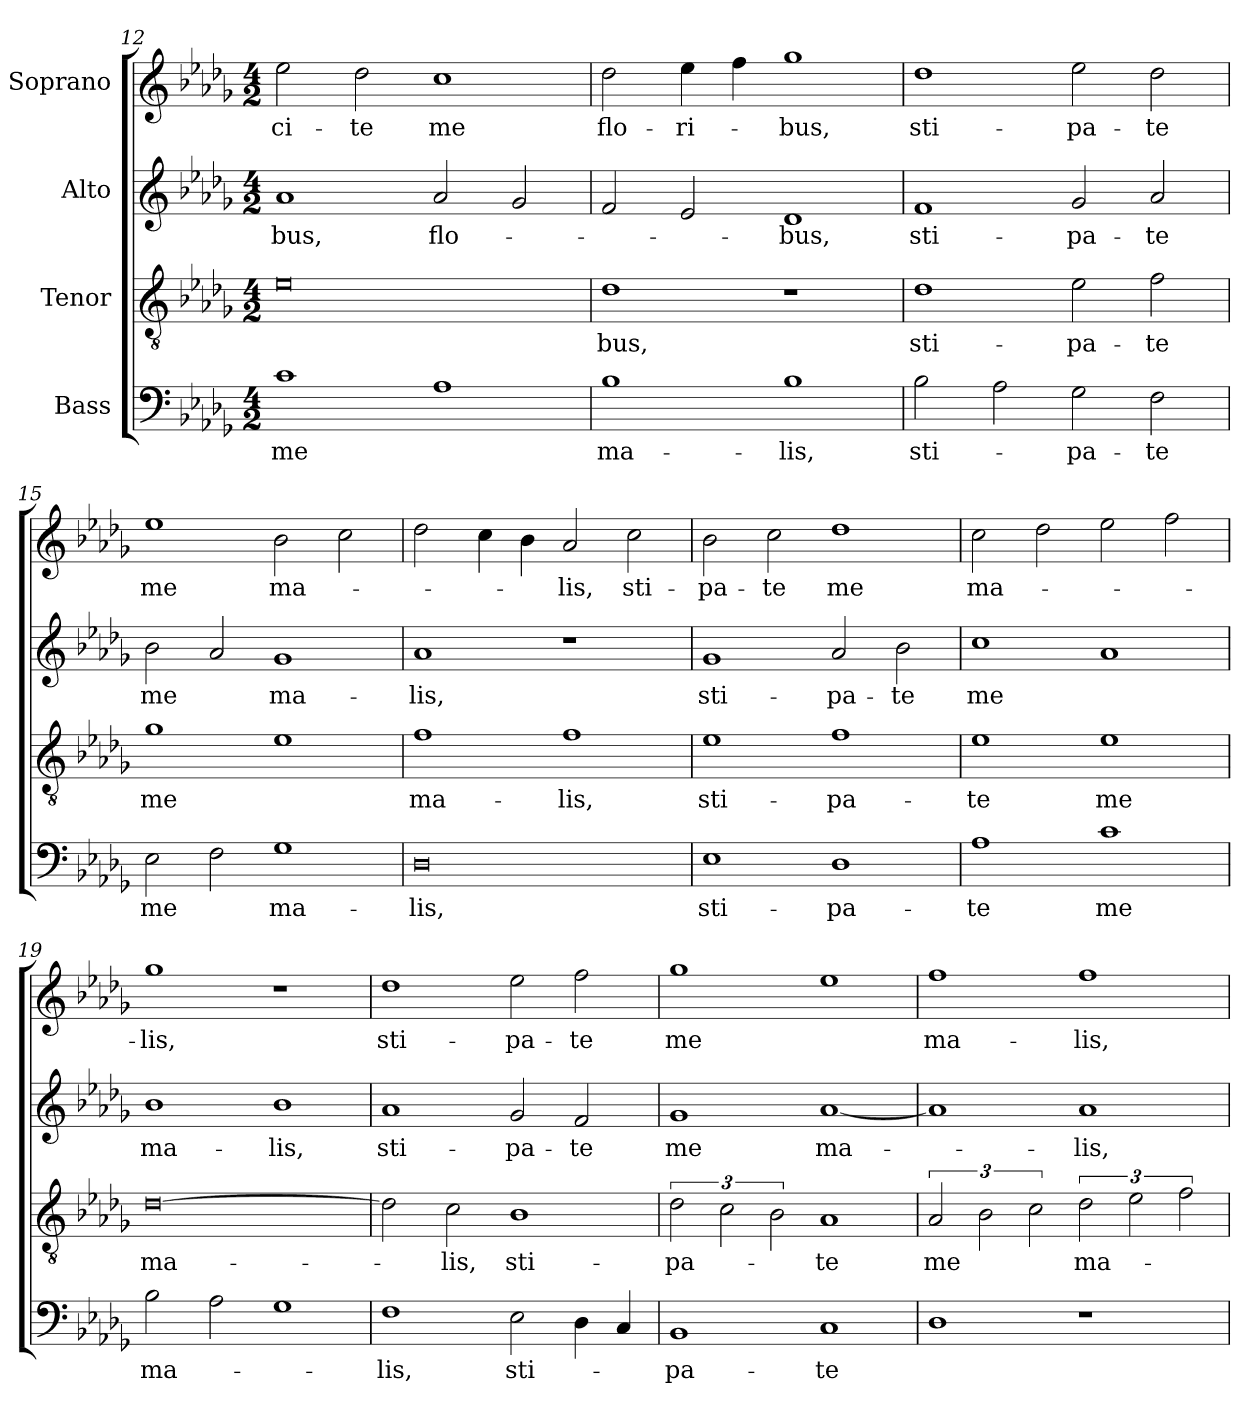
**kern	**text	**kern	**text	**kern	**text	**kern	**text
*part4	*part4	*part3	*part3	*part2	*part2	*part1	*part1
*staff4	*staff4	*staff3	*staff3	*staff2	*staff2	*staff1	*staff1
*I"Bass	*	*I"Tenor	*	*I"Alto	*	*I"Soprano	*
*clefF4	*	*clefGv2	*	*clefG2	*	*clefG2	*
*k[b-e-a-d-g-]	*	*k[b-e-a-d-g-]	*	*k[b-e-a-d-g-]	*	*k[b-e-a-d-g-]	*
*D-:	*	*D-:	*	*D-:	*	*D-:	*
*M4/2	*	*M4/2	*	*M4/2	*	*M4/2	*
=12	=12	=12	=12	=12	=12	=12	=12
!	!LO:LY:b	!	!	!	!LO:LY:b	!	!LO:LY:b
1c	me	0e-	.	1a-	-bus,	2ee-\	-ci-
!	!	!	!	!	!	!	!LO:LY:b
.	.	.	.	.	.	2dd-\	-te
!	!	!	!	!	!LO:LY:b	!	!LO:LY:b
1A-	.	.	.	2a-/	flo-	1cc	me
.	.	.	.	2g-/	.	.	.
!!LO:LB:g=z
=13	=13	=13	=13	=13	=13	=13	=13
!	!LO:LY:b	!	!LO:LY:b	!	!	!	!LO:LY:b
1B-	ma-	1d-	-bus,	2f/	.	2dd-\	flo-
!	!	!	!	!	!	!	!LO:LY:b
.	.	.	.	2e-/	.	4ee-\	-ri-
.	.	.	.	.	.	4ff\	.
!	!LO:LY:b	!	!	!	!LO:LY:b	!	!LO:LY:b
1B-	-lis,	1r	.	1d-	-bus,	1gg-	-bus,
=14	=14	=14	=14	=14	=14	=14	=14
!	!LO:LY:b	!	!LO:LY:b	!	!LO:LY:b	!	!LO:LY:b
2B-\	sti-	1d-	sti-	1f	sti-	1dd-	sti-
2A-\	.	.	.	.	.	.	.
!	!LO:LY:b	!	!LO:LY:b	!	!LO:LY:b	!	!LO:LY:b
2G-\	-pa-	2e-\	-pa-	2g-/	-pa-	2ee-\	-pa-
!	!LO:LY:b	!	!LO:LY:b	!	!LO:LY:b	!	!LO:LY:b
2F\	-te	2f\	-te	2a-/	-te	2dd-\	-te
=15	=15	=15	=15	=15	=15	=15	=15
!	!LO:LY:b	!	!LO:LY:b	!	!LO:LY:b	!	!LO:LY:b
2E-\	me	1g-	me	2b-\	me	1ee-	me
2F\	.	.	.	2a-/	.	.	.
!	!LO:LY:b	!	!	!	!LO:LY:b	!	!LO:LY:b
1G-	ma-	1e-	.	1g-	ma-	2b-\	ma-
.	.	.	.	.	.	2cc\	.
=16	=16	=16	=16	=16	=16	=16	=16
!	!LO:LY:b	!	!LO:LY:b	!	!LO:LY:b	!	!
0D-	-lis,	1f	ma-	1a-	-lis,	2dd-\	.
.	.	.	.	.	.	4cc\	.
.	.	.	.	.	.	4b-\	.
!	!	!	!LO:LY:b	!	!	!	!LO:LY:b
.	.	1f	-lis,	1r	.	2a-/	-lis,
!	!	!	!	!	!	!	!LO:LY:b
.	.	.	.	.	.	2cc\	sti-
=17	=17	=17	=17	=17	=17	=17	=17
!	!LO:LY:b	!	!LO:LY:b	!	!LO:LY:b	!	!LO:LY:b
1E-	sti-	1e-	sti-	1g-	sti-	2b-\	-pa-
!	!	!	!	!	!	!	!LO:LY:b
.	.	.	.	.	.	2cc\	-te
!	!LO:LY:b	!	!LO:LY:b	!	!LO:LY:b	!	!LO:LY:b
1D-	-pa-	1f	-pa-	2a-/	-pa-	1dd-	me
!	!	!	!	!	!LO:LY:b	!	!
.	.	.	.	2b-\	-te	.	.
=18	=18	=18	=18	=18	=18	=18	=18
!	!LO:LY:b	!	!LO:LY:b	!	!LO:LY:b	!	!LO:LY:b
1A-	-te	1e-	-te	1cc	me	2cc\	ma-
.	.	.	.	.	.	2dd-\	.
!	!LO:LY:b	!	!LO:LY:b	!	!	!	!
1c	me	1e-	me	1a-	.	2ee-\	.
.	.	.	.	.	.	2ff\	.
!!LO:PB:g=z
=19	=19	=19	=19	=19	=19	=19	=19
!	!LO:LY:b	!	!LO:LY:b	!	!LO:LY:b	!	!LO:LY:b
2B-\	ma-	[0d-	ma-	1b-	ma-	1gg-	-lis,
2A-\	.	.	.	.	.	.	.
!	!	!	!	!	!LO:LY:b	!	!
1G-	.	.	.	1b-	-lis,	1r	.
=20	=20	=20	=20	=20	=20	=20	=20
!	!LO:LY:b	!	!	!	!LO:LY:b	!	!LO:LY:b
1F	-lis,	2d-\]	.	1a-	sti-	1dd-	sti-
!	!	!	!LO:LY:b	!	!	!	!
.	.	2c\	-lis,	.	.	.	.
!	!LO:LY:b	!	!LO:LY:b	!	!LO:LY:b	!	!LO:LY:b
2E-\	sti-	1B-	sti-	2g-/	-pa-	2ee-\	-pa-
!	!	!	!	!	!LO:LY:b	!	!LO:LY:b
4D-\	.	.	.	2f/	-te	2ff\	-te
4C/	.	.	.	.	.	.	.
=21	=21	=21	=21	=21	=21	=21	=21
!	!LO:LY:b	!	!LO:LY:b	!	!LO:LY:b	!	!LO:LY:b
1BB-	-pa-	3d-\	-pa-	1g-	me	1gg-	me
.	.	3c\	.	.	.	.	.
.	.	3B-\	.	.	.	.	.
!	!LO:LY:b	!	!LO:LY:b	!	!LO:LY:b	!	!
1C	-te	1A-	-te	[1a-	ma-	1ee-	.
=22	=22	=22	=22	=22	=22	=22	=22
!	!	!	!LO:LY:b	!	!	!	!LO:LY:b
1D-	.	3A-/	me	1a-]	.	1ff	ma-
.	.	3B-\	.	.	.	.	.
.	.	3c\	.	.	.	.	.
!	!	!	!LO:LY:b	!	!LO:LY:b	!	!LO:LY:b
1r	.	3d-\	ma-	1a-	-lis,	1ff	-lis,
.	.	3e-\	.	.	.	.	.
.	.	3f\	.	.	.	.	.
=	=	=	=	=	=	=	=
*-	*-	*-	*-	*-	*-	*-	*-
